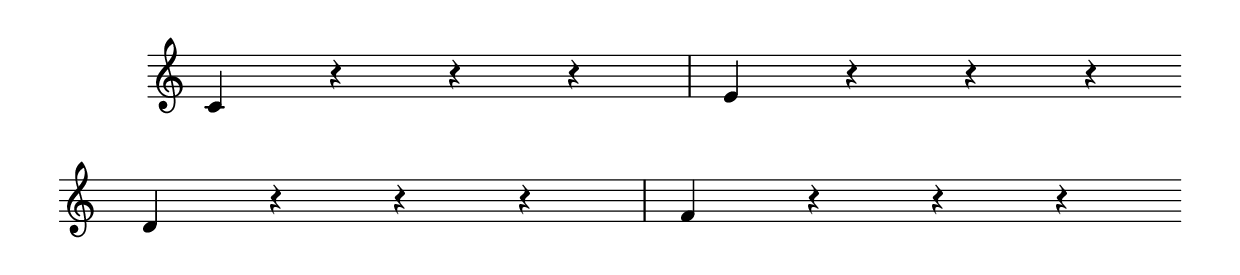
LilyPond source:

#(ly:set-option 'midi-extension "mid")
\version "2.12.3"
\include "english.ly"
\header{


}
%{
|: S - - - | G - - - :|

|: R - - -  | m - - - :|

%}
melody = {
\once \override Staff.TimeSignature #'stencil = ##f
\clef treble
\key c \major
\autoBeamOn
\cadenzaOn


 \bar "|:"  c'4 r4 r4 r4 \bar "|"  e'4 r4 r4 r4 \bar ":|" \break
\grace s64 \bar "|:"  d'4 r4 r4 r4 \bar "|"  f'4 r4 r4 r4 \bar ":|" \break

}


text = \lyricmode {
    
}

\score{

<<
\new Voice = "one" {
\melody
}
\new Lyrics \lyricsto "one" \text
>>
\layout {
\context {
\Score
\remove "Bar_number_engraver"
}
}
\midi {
\context {
\Score
tempoWholesPerMinute = #(ly:make-moment 200 4)
}
}
}